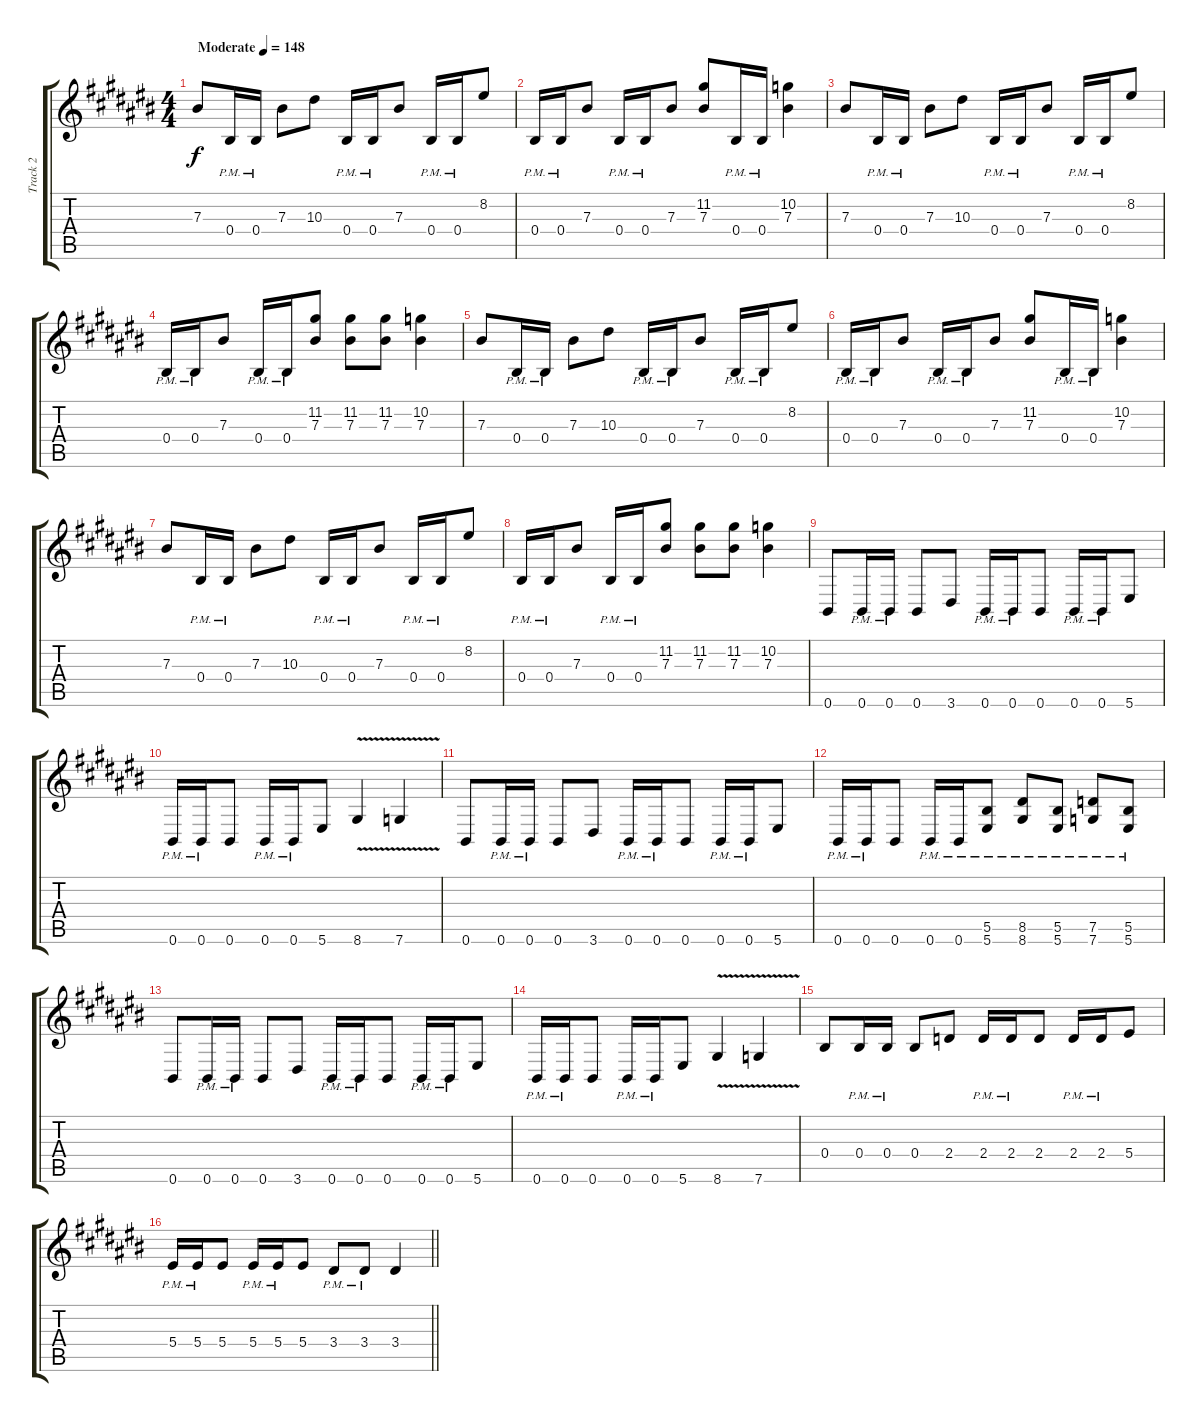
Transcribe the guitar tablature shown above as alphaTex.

\track ("Track 2" "Track 2") {instrument distortionguitar}
\staff {score tabs}
\tuning (D4 A3 F3 C3 G2 C2) {hide}
\ts (4 4)
\tempo (148 "Moderate")
\clef g2
\ks c#
7.3.8{dy f instrument distortionguitar} 0.4{pm}.16 0.4{pm}.16 7.3.8 10.3.8 0.4{pm}.16 0.4{pm}.16 7.3.8 0.4{pm}.16 0.4{pm}.16 8.2.8 |
0.4{pm}.16 0.4{pm}.16 7.3.8 0.4{pm}.16 0.4{pm}.16 7.3.8 (11.2 7.3).8 0.4{pm}.16 0.4{pm}.16 (10.2 7.3).4 |
7.3.8 0.4{pm}.16 0.4{pm}.16 7.3.8 10.3.8 0.4{pm}.16 0.4{pm}.16 7.3.8 0.4{pm}.16 0.4{pm}.16 8.2.8 |
0.4{pm}.16 0.4{pm}.16 7.3.8 0.4{pm}.16 0.4{pm}.16 (11.2 7.3).8 (11.2 7.3).8 (11.2 7.3).8 (10.2 7.3).4 |
7.3.8 0.4{pm}.16 0.4{pm}.16 7.3.8 10.3.8 0.4{pm}.16 0.4{pm}.16 7.3.8 0.4{pm}.16 0.4{pm}.16 8.2.8 |
0.4{pm}.16 0.4{pm}.16 7.3.8 0.4{pm}.16 0.4{pm}.16 7.3.8 (11.2 7.3).8 0.4{pm}.16 0.4{pm}.16 (10.2 7.3).4 |
7.3.8 0.4{pm}.16 0.4{pm}.16 7.3.8 10.3.8 0.4{pm}.16 0.4{pm}.16 7.3.8 0.4{pm}.16 0.4{pm}.16 8.2.8 |
0.4{pm}.16 0.4{pm}.16 7.3.8 0.4{pm}.16 0.4{pm}.16 (11.2 7.3).8 (11.2 7.3).8 (11.2 7.3).8 (10.2 7.3).4 |
0.6.8 0.6{pm}.16 0.6{pm}.16 0.6.8 3.6.8 0.6{pm}.16 0.6{pm}.16 0.6.8 0.6{pm}.16 0.6{pm}.16 5.6.8 |
0.6{pm}.16 0.6{pm}.16 0.6.8 0.6{pm}.16 0.6{pm}.16 5.6.8 8.6{v}.4 7.6{v}.4 |
0.6.8 0.6{pm}.16 0.6{pm}.16 0.6.8 3.6.8 0.6{pm}.16 0.6{pm}.16 0.6.8 0.6{pm}.16 0.6{pm}.16 5.6.8 |
0.6{pm}.16 0.6{pm}.16 0.6.8 0.6{pm}.16 0.6{pm}.16 (5.5{pm} 5.6{pm}).8 (8.5{pm} 8.6{pm}).8 (5.5{pm} 5.6{pm}).8 (7.5{pm} 7.6{pm}).8 (5.5{pm} 5.6{pm}).8 |
0.6.8 0.6{pm}.16 0.6{pm}.16 0.6.8 3.6.8 0.6{pm}.16 0.6{pm}.16 0.6.8 0.6{pm}.16 0.6{pm}.16 5.6.8 |
0.6{pm}.16 0.6{pm}.16 0.6.8 0.6{pm}.16 0.6{pm}.16 5.6.8 8.6{v}.4 7.6{v}.4 |
0.4.8 0.4{pm}.16 0.4{pm}.16 0.4.8 2.4.8 2.4{pm}.16 2.4{pm}.16 2.4.8 2.4{pm}.16 2.4{pm}.16 5.4.8 |
\barLineRight lightlight
5.4{pm}.16 5.4{pm}.16 5.4.8 5.4{pm}.16 5.4{pm}.16 5.4.8 3.4{pm}.8 3.4{pm}.8 3.4.4
